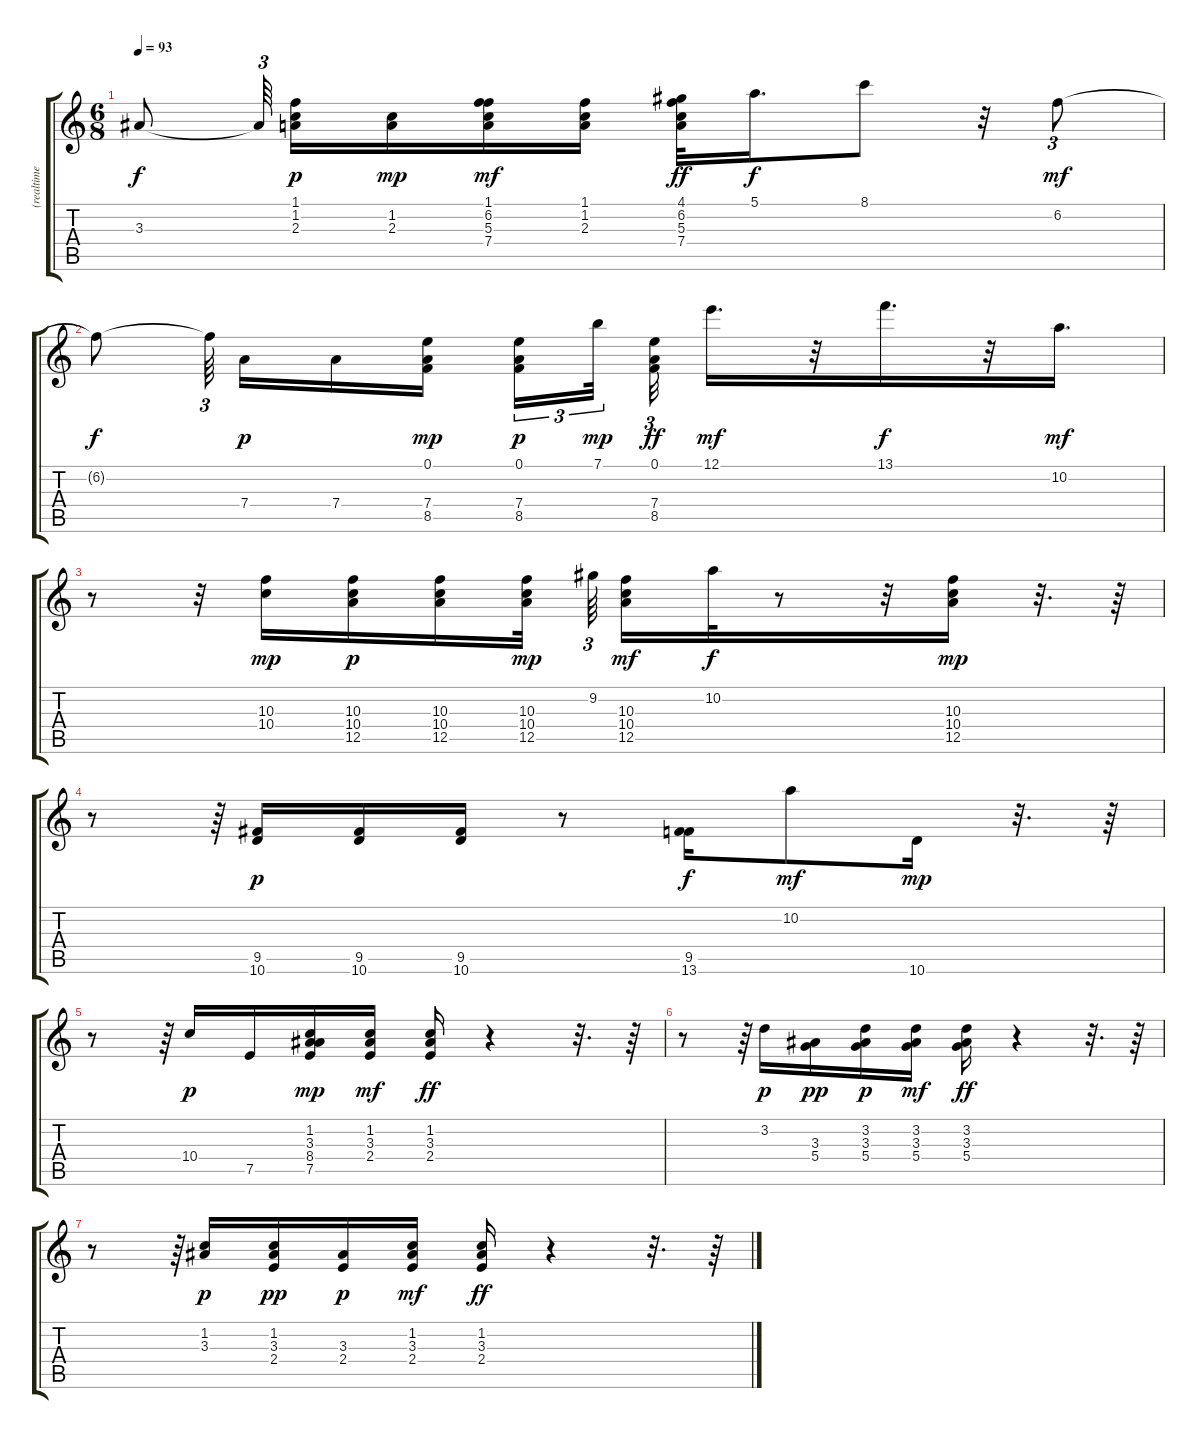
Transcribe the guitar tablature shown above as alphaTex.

\track ("(realtime arranger" "(realtime ") {instrument acousticguitarsteel}
\staff {score tabs}
\tuning (E4 B3 G3 D3 A2 E2) {hide}
\ts (6 8)
\tempo 93
\clef g2
\ks c
3.3{t}.8{dy f} 3.3{t}.64{tu (3 2)} (1.1 1.2 2.3).16{dy p} (1.2 2.3).16{dy mp} (1.1 6.2 5.3 7.4).16{dy mf} (1.1 1.2 2.3).16 (4.1 6.2 5.3 7.4).32{dy ff} 5.1.16{d dy f} 8.1.8 r.32 6.2.8{tu (3 2) dy mf} |
6.2{t}.8{dy f} 6.2{t}.64{tu (3 2)} 7.4.16{dy p} 7.4.16 (0.1 7.4 8.5).16{dy mp} (0.1 7.4 8.5).16{tu (3 2) dy p} 7.1.32{tu (3 2) dy mp} (0.1 7.4 8.5).32{tu (3 2) dy ff} 12.1.16{d dy mf} r.32 13.1.16{d dy f} r.32 10.2.16{d dy mf} |
r.8 r.32 (10.3 10.4).16{dy mp} (10.3 10.4 12.5).16{dy p} (10.3 10.4 12.5).16 (10.3 10.4 12.5).32{dy mp} 9.2.64{tu (3 2)} (10.3 10.4 12.5).16{dy mf} 10.2.32{dy f} r.8 r.32 (10.3 10.4 12.5).16{dy mp} r.32{d} r.64 |
r.8 r.64{tu (3 2)} (9.5 10.6).16{dy p} (9.5 10.6).16 (9.5 10.6).16 r.8 (9.5 13.6).16{dy f} 10.2.8{dy mf} 10.6.16{dy mp} r.32{d} r.64 |
r.8 r.64{tu (3 2)} 10.4.16{dy p} 7.5.16 (1.2 3.3 8.4 7.5).16{dy mp} (1.2 3.3 2.4).16{dy mf} (1.2 3.3 2.4).16{dy ff} r.4 r.32{d} r.64 |
r.8 r.64{tu (3 2)} 3.2.16{dy p volume 10} (3.3 5.4).16{dy pp} (3.2 3.3 5.4).16{dy p} (3.2 3.3 5.4).16{dy mf volume 10} (3.2 3.3 5.4).16{dy ff} r.4 r.32{d} r.64 |
r.8 r.64{tu (3 2)} (1.2 3.3).16{dy p volume 10} (1.2 3.3 2.4).16{dy pp} (3.3 2.4).16{dy p volume 10} (1.2 3.3 2.4).16{dy mf} (1.2 3.3 2.4).16{dy ff} r.4 r.32{d} r.64
